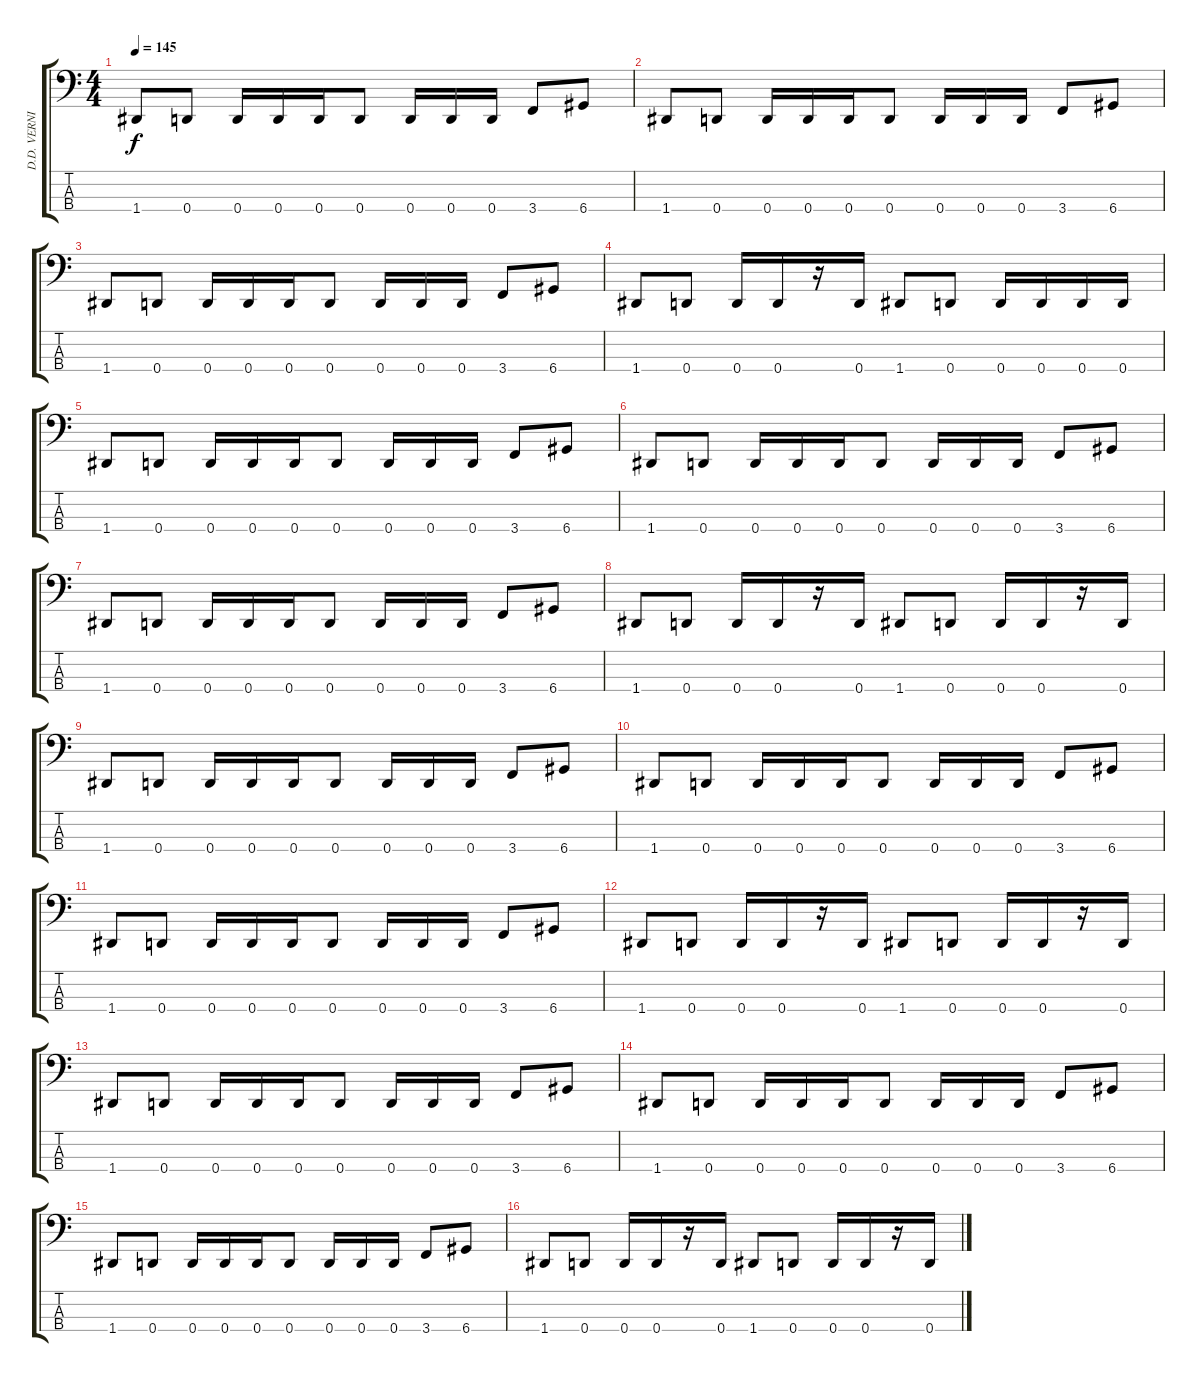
\track ("D.D. VERNI - bass" "D.D. VERNI") {instrument slapbass1}
\staff {score tabs}
\tuning (G2 D2 A1 D1) {hide}
\ts (4 4)
\tempo 145
\clef f4
\ks c
1.4.8{dy f} 0.4.8 0.4.16 0.4.16 0.4.16 0.4.8 0.4.16 0.4.16 0.4.16 3.4.8 6.4.8 |
1.4.8 0.4.8 0.4.16 0.4.16 0.4.16 0.4.8 0.4.16 0.4.16 0.4.16 3.4.8 6.4.8 |
1.4.8 0.4.8 0.4.16 0.4.16 0.4.16 0.4.8 0.4.16 0.4.16 0.4.16 3.4.8 6.4.8 |
1.4.8 0.4.8 0.4.16 0.4.16 r.16 0.4.16 1.4.8 0.4.8 0.4.16 0.4.16 0.4.16 0.4.16 |
1.4.8 0.4.8 0.4.16 0.4.16 0.4.16 0.4.8 0.4.16 0.4.16 0.4.16 3.4.8 6.4.8 |
1.4.8 0.4.8 0.4.16 0.4.16 0.4.16 0.4.8 0.4.16 0.4.16 0.4.16 3.4.8 6.4.8 |
1.4.8 0.4.8 0.4.16 0.4.16 0.4.16 0.4.8 0.4.16 0.4.16 0.4.16 3.4.8 6.4.8 |
1.4.8 0.4.8 0.4.16 0.4.16 r.16 0.4.16 1.4.8 0.4.8 0.4.16 0.4.16 r.16 0.4.16 |
1.4.8 0.4.8 0.4.16 0.4.16 0.4.16 0.4.8 0.4.16 0.4.16 0.4.16 3.4.8 6.4.8 |
1.4.8 0.4.8 0.4.16 0.4.16 0.4.16 0.4.8 0.4.16 0.4.16 0.4.16 3.4.8 6.4.8 |
1.4.8 0.4.8 0.4.16 0.4.16 0.4.16 0.4.8 0.4.16 0.4.16 0.4.16 3.4.8 6.4.8 |
1.4.8 0.4.8 0.4.16 0.4.16 r.16 0.4.16 1.4.8 0.4.8 0.4.16 0.4.16 r.16 0.4.16 |
1.4.8 0.4.8 0.4.16 0.4.16 0.4.16 0.4.8 0.4.16 0.4.16 0.4.16 3.4.8 6.4.8 |
1.4.8 0.4.8 0.4.16 0.4.16 0.4.16 0.4.8 0.4.16 0.4.16 0.4.16 3.4.8 6.4.8 |
1.4.8 0.4.8 0.4.16 0.4.16 0.4.16 0.4.8 0.4.16 0.4.16 0.4.16 3.4.8 6.4.8 |
1.4.8 0.4.8 0.4.16 0.4.16 r.16 0.4.16 1.4.8 0.4.8 0.4.16 0.4.16 r.16 0.4.16
